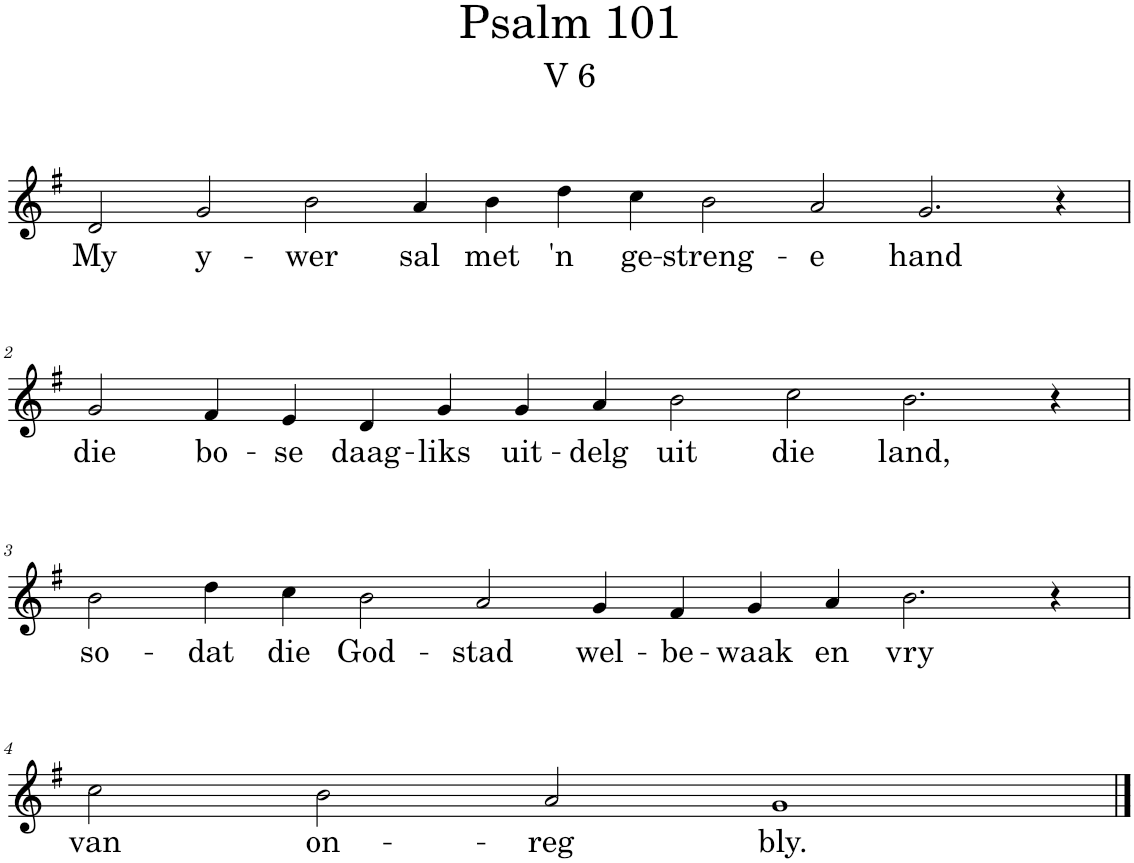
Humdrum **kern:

**kern	**text
*part1	*part1
*staff1	*staff1
*I"Pipe Organ	*
*I'Org.	*
*clefG2	*
*k[f#]	*
*M18/4	*
=1	=1
!	!LO:LY:b
2d/	My
!	!LO:LY:b
2g/	y-
!	!LO:LY:b
2b\	-wer
!	!LO:LY:b
4a/	sal
!	!LO:LY:b
4b\	met
!	!LO:LY:b
4dd\	'n
!	!LO:LY:b
4cc\	ge-
!	!LO:LY:b
2b\	-streng-
!	!LO:LY:b
2a/	-e
!	!LO:LY:b
2.g/	hand
4r	.
!!LO:LB:g=z
=2	=2
*M16/4	*
!	!LO:LY:b
2g/	die
!	!LO:LY:b
4f#/	bo-
!	!LO:LY:b
4e/	-se
!	!LO:LY:b
4d/	daag-
!	!LO:LY:b
4g/	-liks
!	!LO:LY:b
4g/	uit-
!	!LO:LY:b
4a/	-delg
!	!LO:LY:b
2b\	uit
!	!LO:LY:b
2cc\	die
!	!LO:LY:b
2.b\	land,
4r	.
!!LO:LB:g=z
=3	=3
!	!LO:LY:b
2b\	so-
!	!LO:LY:b
4dd\	-dat
!	!LO:LY:b
4cc\	die
!	!LO:LY:b
2b\	God-
!	!LO:LY:b
2a/	-stad
!	!LO:LY:b
4g/	wel-
!	!LO:LY:b
4f#/	-be-
!	!LO:LY:b
4g/	-waak
!	!LO:LY:b
4a/	en
!	!LO:LY:b
2.b\	vry
4r	.
!!LO:LB:g=z
=4	=4
*M10/4	*
!	!LO:LY:b
2cc\	van
!	!LO:LY:b
2b\	on-
!	!LO:LY:b
2a/	-reg
!	!LO:LY:b
1g	bly.
==	==
*-	*-
